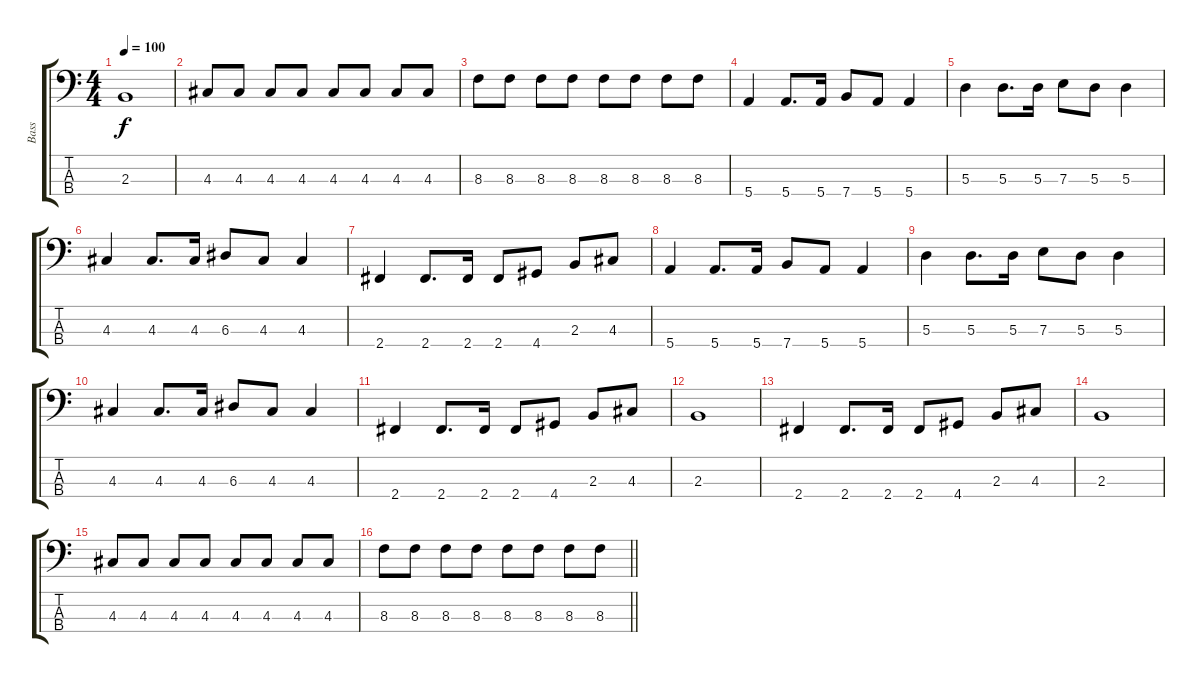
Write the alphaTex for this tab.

\track ("Bass" "Bass") {instrument electricbasspick}
\staff {score tabs}
\tuning (G2 D2 A1 E1) {hide}
\ts (4 4)
\tempo 100
\clef f4
\ks c
2.3.1{dy f} |
4.3.8 4.3.8 4.3.8 4.3.8 4.3.8 4.3.8 4.3.8 4.3.8 |
8.3.8 8.3.8 8.3.8 8.3.8 8.3.8 8.3.8 8.3.8 8.3.8 |
5.4.4 5.4.8{d} 5.4.16 7.4.8 5.4.8 5.4.4 |
5.3.4 5.3.8{d} 5.3.16 7.3.8 5.3.8 5.3.4 |
4.3.4 4.3.8{d} 4.3.16 6.3.8 4.3.8 4.3.4 |
2.4.4 2.4.8{d} 2.4.16 2.4.8 4.4.8 2.3.8 4.3.8 |
5.4.4 5.4.8{d} 5.4.16 7.4.8 5.4.8 5.4.4 |
5.3.4 5.3.8{d} 5.3.16 7.3.8 5.3.8 5.3.4 |
4.3.4 4.3.8{d} 4.3.16 6.3.8 4.3.8 4.3.4 |
2.4.4 2.4.8{d} 2.4.16 2.4.8 4.4.8 2.3.8 4.3.8 |
2.3.1 |
2.4.4 2.4.8{d} 2.4.16 2.4.8 4.4.8 2.3.8 4.3.8 |
2.3.1 |
4.3.8 4.3.8 4.3.8 4.3.8 4.3.8 4.3.8 4.3.8 4.3.8 |
\barLineRight lightlight
8.3.8 8.3.8 8.3.8 8.3.8 8.3.8 8.3.8 8.3.8 8.3.8
